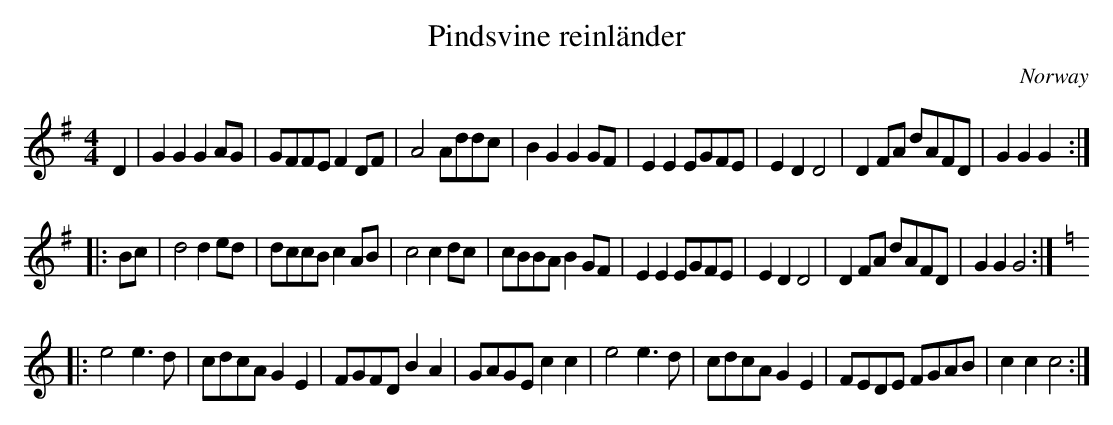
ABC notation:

X:1
T:Pindsvine reinl\"ander
O:Norway
O:Denmark
M:4/4
K:G
D2| \
G2G2 G2AG | GFFE F2DF | A4   Addc | B2G2 G2GF |\
E2E2 EGFE | E2D2 D4   | D2FA dAFD | G2G2 G2 :|*
|:Bc|\
d4 d2ed | dccB c2AB | c4 c2dc | cBBA B2GF |\
E2E2 EGFE | E2D2 D4 | D2FA dAFD | G2G2 G4 :|*
K:C
|:\
e4 e3d | cdcA G2E2 | FGFD B2A2 | GAGE c2c2 |\
e4 e3d | cdcA G2E2 | FEDE FGAB | c2c2 c4 :|**
